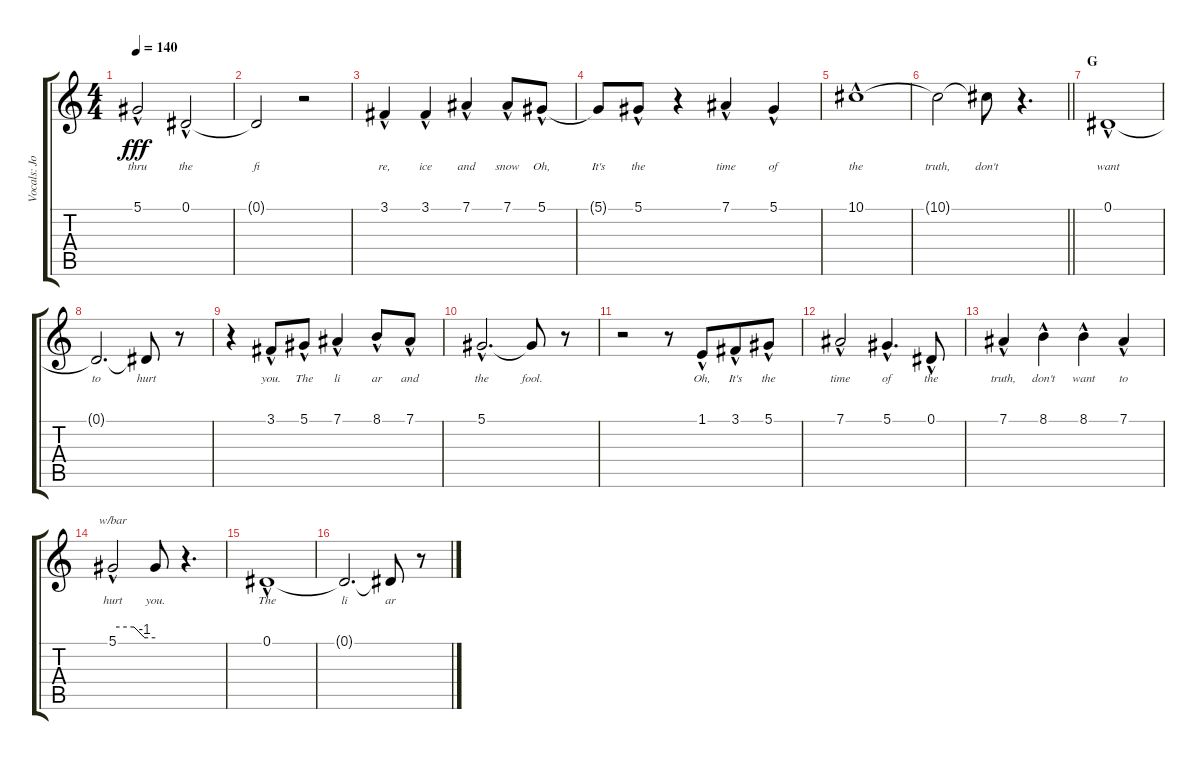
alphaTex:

\track ("Vocals: Johnny" "Vocals: Jo") {instrument lead2sawtooth}
\staff {score tabs}
\tuning (Eb4 Bb3 Gb3 Db3 Ab2 Eb2) {hide}
\ts (4 4)
\tempo 140
\clef g2
\ks c
5.1{hac}.2{lyrics (0 "thru") lyrics (1 "") lyrics (2 "") lyrics (3 "") lyrics (4 "") dy fff} 0.1{hac}.2{lyrics (0 "the") lyrics (1 "") lyrics (2 "") lyrics (3 "") lyrics (4 "")} |
0.1{t}.2{lyrics (0 "fi") lyrics (1 "") lyrics (2 "") lyrics (3 "") lyrics (4 "")} r.2 |
3.1{hac}.4{lyrics (0 "re,") lyrics (1 "") lyrics (2 "") lyrics (3 "") lyrics (4 "")} 3.1{hac}.4{lyrics (0 "ice") lyrics (1 "") lyrics (2 "") lyrics (3 "") lyrics (4 "")} 7.1{hac}.4{lyrics (0 "and") lyrics (1 "") lyrics (2 "") lyrics (3 "") lyrics (4 "")} 7.1{hac}.8{lyrics (0 "snow") lyrics (1 "") lyrics (2 "") lyrics (3 "") lyrics (4 "")} 5.1{hac}.8{lyrics (0 "Oh,") lyrics (1 "") lyrics (2 "") lyrics (3 "") lyrics (4 "")} |
5.1{t}.8{lyrics (0 "It's") lyrics (1 "") lyrics (2 "") lyrics (3 "") lyrics (4 "")} 5.1{hac}.8{lyrics (0 "the") lyrics (1 "") lyrics (2 "") lyrics (3 "") lyrics (4 "")} r.4 7.1{hac}.4{lyrics (0 "time") lyrics (1 "") lyrics (2 "") lyrics (3 "") lyrics (4 "")} 5.1{hac}.4{lyrics (0 "of") lyrics (1 "") lyrics (2 "") lyrics (3 "") lyrics (4 "")} |
10.1{hac}.1{lyrics (0 "the") lyrics (1 "") lyrics (2 "") lyrics (3 "") lyrics (4 "")} |
\barLineRight lightlight
10.1{t}.2{lyrics (0 "truth,") lyrics (1 "") lyrics (2 "") lyrics (3 "") lyrics (4 "")} 10.1{t}.8{lyrics (0 "don't") lyrics (1 "") lyrics (2 "") lyrics (3 "") lyrics (4 "")} r.4{d} |
\section ("" "G")
0.1{hac}.1{lyrics (0 "want") lyrics (1 "") lyrics (2 "") lyrics (3 "") lyrics (4 "")} |
0.1{t}.2{d lyrics (0 "to") lyrics (1 "") lyrics (2 "") lyrics (3 "") lyrics (4 "")} 0.1{t}.8{lyrics (0 "hurt") lyrics (1 "") lyrics (2 "") lyrics (3 "") lyrics (4 "")} r.8 |
r.4 3.1{hac}.8{lyrics (0 "you.") lyrics (1 "") lyrics (2 "") lyrics (3 "") lyrics (4 "")} 5.1{hac}.8{lyrics (0 "The") lyrics (1 "") lyrics (2 "") lyrics (3 "") lyrics (4 "")} 7.1{hac}.4{lyrics (0 "li") lyrics (1 "") lyrics (2 "") lyrics (3 "") lyrics (4 "")} 8.1{hac}.8{lyrics (0 "ar") lyrics (1 "") lyrics (2 "") lyrics (3 "") lyrics (4 "")} 7.1{hac}.8{lyrics (0 "and") lyrics (1 "") lyrics (2 "") lyrics (3 "") lyrics (4 "")} |
5.1{hac}.2{d lyrics (0 "the") lyrics (1 "") lyrics (2 "") lyrics (3 "") lyrics (4 "")} 5.1{t}.8{lyrics (0 "fool.") lyrics (1 "") lyrics (2 "") lyrics (3 "") lyrics (4 "")} r.8 |
r.2 r.8 1.1{hac}.8{lyrics (0 "Oh,") lyrics (1 "") lyrics (2 "") lyrics (3 "") lyrics (4 "") beam merge} 3.1{hac}.8{lyrics (0 "It's") lyrics (1 "") lyrics (2 "") lyrics (3 "") lyrics (4 "")} 5.1{hac}.8{lyrics (0 "the") lyrics (1 "") lyrics (2 "") lyrics (3 "") lyrics (4 "")} |
7.1{hac}.2{lyrics (0 "time") lyrics (1 "") lyrics (2 "") lyrics (3 "") lyrics (4 "")} 5.1{hac}.4{d lyrics (0 "of") lyrics (1 "") lyrics (2 "") lyrics (3 "") lyrics (4 "")} 0.1{hac}.8{lyrics (0 "the") lyrics (1 "") lyrics (2 "") lyrics (3 "") lyrics (4 "")} |
7.1{hac}.4{lyrics (0 "truth,") lyrics (1 "") lyrics (2 "") lyrics (3 "") lyrics (4 "")} 8.1{hac}.4{lyrics (0 "don't") lyrics (1 "") lyrics (2 "") lyrics (3 "") lyrics (4 "")} 8.1{hac}.4{lyrics (0 "want") lyrics (1 "") lyrics (2 "") lyrics (3 "") lyrics (4 "")} 7.1{hac}.4{lyrics (0 "to") lyrics (1 "") lyrics (2 "") lyrics (3 "") lyrics (4 "")} |
5.1{hac}.2{tbe (custom default 0 0 30 0 45 -4 60 -4) lyrics (0 "hurt") lyrics (1 "") lyrics (2 "") lyrics (3 "") lyrics (4 "")} 5.1{t}.8{lyrics (0 "you.") lyrics (1 "") lyrics (2 "") lyrics (3 "") lyrics (4 "")} r.4{d} |
0.1{hac}.1{lyrics (0 "The") lyrics (1 "") lyrics (2 "") lyrics (3 "") lyrics (4 "")} |
0.1{t}.2{d lyrics (0 "li") lyrics (1 "") lyrics (2 "") lyrics (3 "") lyrics (4 "")} 0.1{t}.8{lyrics (0 "ar") lyrics (1 "") lyrics (2 "") lyrics (3 "") lyrics (4 "")} r.8
